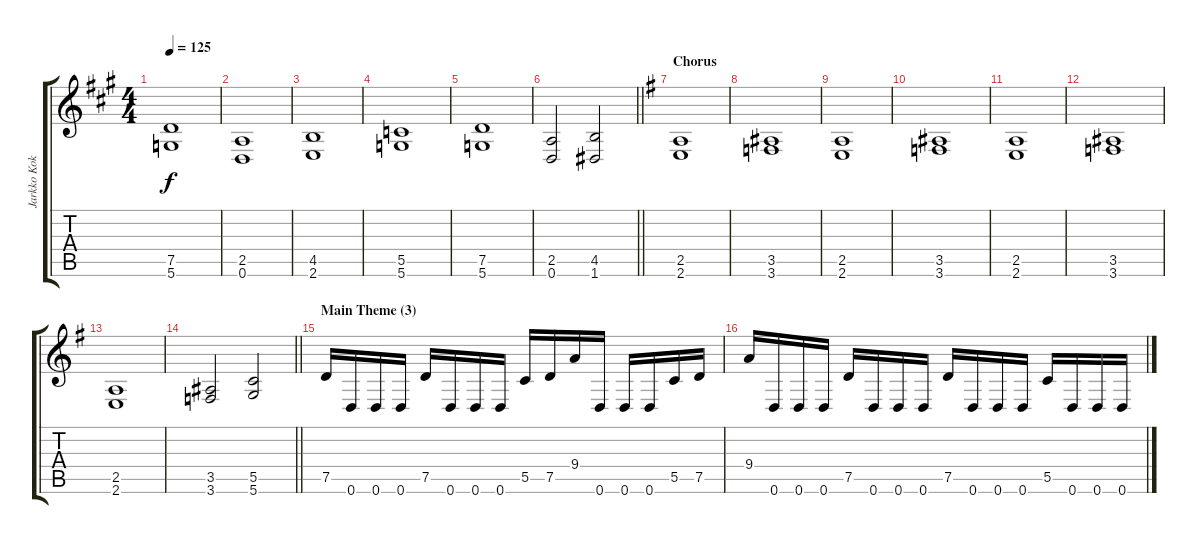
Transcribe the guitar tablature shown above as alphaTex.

\track ("Jarkko Kokko (guitar)" "Jarkko Kok") {instrument distortionguitar}
\staff {score tabs}
\tuning (D4 A3 F3 C3 G2 D2) {hide}
\ts (4 4)
\tempo 125
\clef g2
\ks f#minor
(7.5 5.6).1{dy f} |
(2.5 0.6).1 |
(4.5 2.6).1 |
(5.5 5.6).1 |
(7.5 5.6).1 |
\barLineRight lightlight
(2.5 0.6).2 (4.5 1.6).2 |
\section ("" "Chorus")
\ks eminor
(2.5 2.6).1 |
(3.5 3.6).1 |
(2.5 2.6).1 |
(3.5 3.6).1 |
(2.5 2.6).1 |
(3.5 3.6).1 |
(2.5 2.6).1 |
\barLineRight lightlight
(3.5 3.6).2 (5.5 5.6).2 |
\section ("" "Main Theme (3)")
\ks g
7.5.16 0.6.16 0.6.16 0.6.16 7.5.16 0.6.16 0.6.16 0.6.16 5.5.16 7.5.16 9.4.16 0.6.16 0.6.16 0.6.16 5.5.16 7.5.16 |
9.4.16 0.6.16 0.6.16 0.6.16 7.5.16 0.6.16 0.6.16 0.6.16 7.5.16 0.6.16 0.6.16 0.6.16 5.5.16 0.6.16 0.6.16 0.6.16
